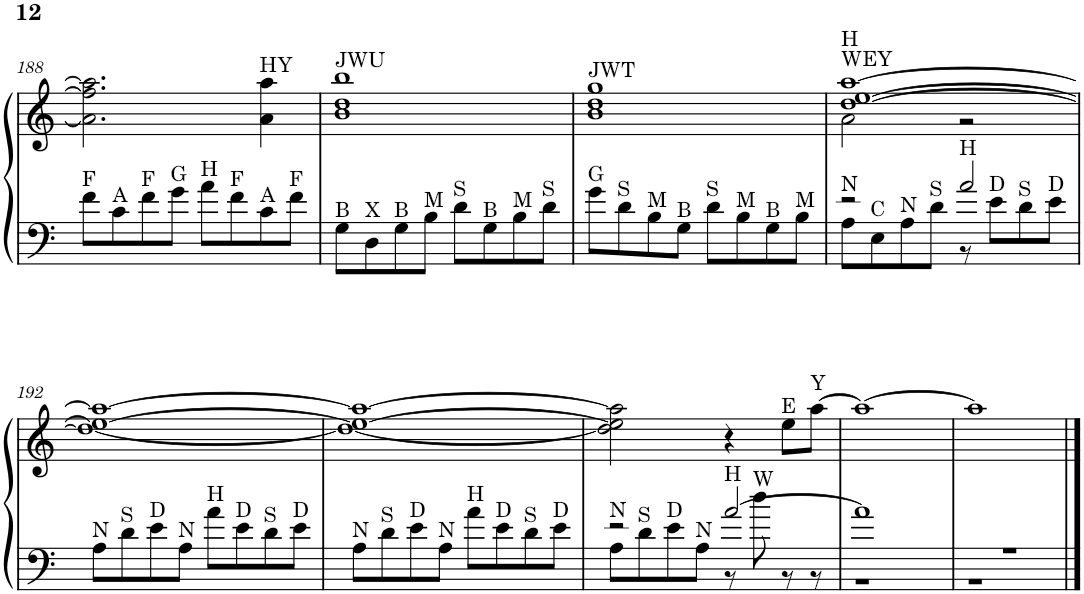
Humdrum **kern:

**kern	**kern
*part1	*part1
*staff2	*staff1
*I"Piano, CFX Concert Grand 1	*
*I'Pno.	*
!!LO:PB:g=z
*clefF4	*clefG2
*k[]	*k[]
*M4/4	*M4/4
=188	=188
!LO:TX:a:t=F	!
8f\L	2.a\] 2.ff\] 2.aa\]
!LO:TX:a:t=A	!
8c\	.
!LO:TX:a:t=F	!
8f\	.
!LO:TX:a:t=G	!
8g\J	.
!LO:TX:a:t=H	!
8a\L	.
!LO:TX:a:t=F	!
8f\	.
!	!LO:TX:a:t=HY
!LO:TX:a:t=A	!
8c\	4a\ 4aa\
!LO:TX:a:t=F	!
8f\J	.
=189	=189
!	!LO:TX:a:t=JWU
!LO:TX:a:t=B	!
8G\L	1b 1dd 1bb
!LO:TX:a:t=X	!
8D\	.
!LO:TX:a:t=B	!
8G\	.
!LO:TX:a:t=M	!
8B\J	.
!LO:TX:a:t=S	!
8d\L	.
!LO:TX:a:t=B	!
8G\	.
!LO:TX:a:t=M	!
8B\	.
!LO:TX:a:t=S	!
8d\J	.
=190	=190
!	!LO:TX:a:t=JWT
!LO:TX:a:t=G	!
8g\L	1b 1dd 1gg
!LO:TX:a:t=S	!
8d\	.
!LO:TX:a:t=M	!
8B\	.
!LO:TX:a:t=B	!
8G\J	.
!LO:TX:a:t=S	!
8d\L	.
!LO:TX:a:t=M	!
8B\	.
!LO:TX:a:t=B	!
8G\	.
!LO:TX:a:t=M	!
8B\J	.
=191	=191
*^	*^
!	!	!LO:TX:a:t=WEY	!
!	!	!LO:TX:a:t=H	!
!LO:TX:a:t=N	!	!	!
2r	8A\L	[1dd [1ee [1aa	2a\
!	!LO:TX:a:t=C	!	!
.	8E\	.	.
!	!LO:TX:a:t=N	!	!
.	8A\	.	.
!	!LO:TX:a:t=S	!	!
.	8d\J	.	.
!LO:TX:a:t=H	!	!	!
2a/	8r	.	2r
!	!LO:TX:a:t=D	!	!
.	8e\L	.	.
!	!LO:TX:a:t=S	!	!
.	8d\	.	.
!	!LO:TX:a:t=D	!	!
.	8e\J	.	.
*	*	*v	*v
!!LO:LB:g=z
=192	=192	=192
!LO:TX:a:t=N	!	!
*v	*v	*
8A\L	1dd_ 1ee_ 1aa_
!LO:TX:a:t=S	!
8d\	.
!LO:TX:a:t=D	!
8e\	.
!LO:TX:a:t=N	!
8A\J	.
!LO:TX:a:t=H	!
8a\L	.
!LO:TX:a:t=D	!
8e\	.
!LO:TX:a:t=S	!
8d\	.
!LO:TX:a:t=D	!
8e\J	.
=193	=193
!LO:TX:a:t=N	!
8A\L	1dd_ 1ee_ 1aa_
!LO:TX:a:t=S	!
8d\	.
!LO:TX:a:t=D	!
8e\	.
!LO:TX:a:t=N	!
8A\J	.
!LO:TX:a:t=H	!
8a\L	.
!LO:TX:a:t=D	!
8e\	.
!LO:TX:a:t=S	!
8d\	.
!LO:TX:a:t=D	!
8e\J	.
=194	=194
*^	*
!LO:TX:a:t=N	!	!
2r	8A\L	2dd\] 2ee\] 2aa\]
!	!LO:TX:a:t=S	!
.	8d\	.
!	!LO:TX:a:t=D	!
.	8e\	.
!	!LO:TX:a:t=N	!
.	8A\J	.
!LO:TX:a:t=H	!	!
[2a/	8r	4r
!	!LO:TX:a:t=W	!
.	8dd\	.
!	!	!LO:TX:a:t=E
.	8r	8ee\L
!	!	!LO:TX:a:t=Y
.	8r	[8aa\J
=195	=195	=195
1a]	1r	1aa_
=196	=196	=196
1r	1r	1aa]
*v	*v	*
==	==
*-	*-
